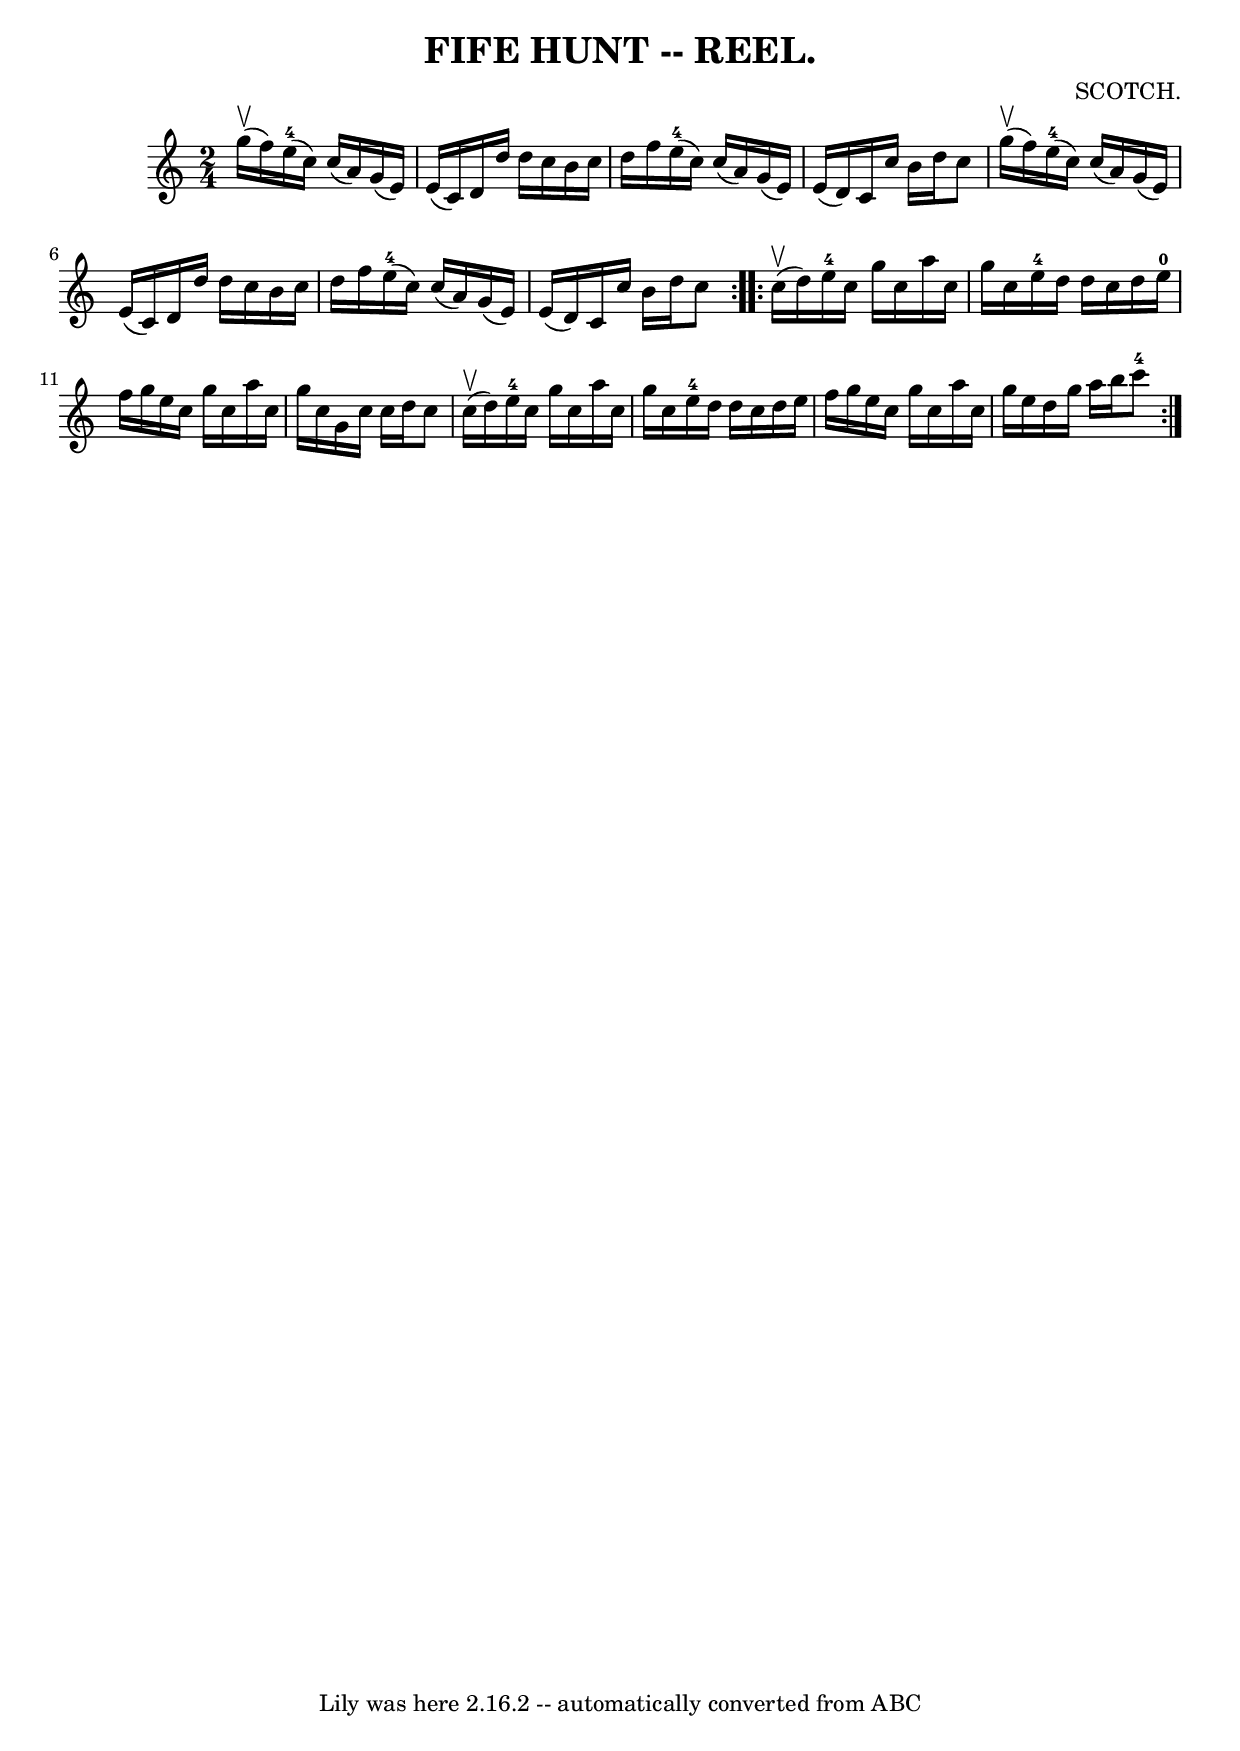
\version "2.16.2"
\include "Mammoth.ily"
\header {
  %% book = "Coles"
  composer = "SCOTCH."
  crossRefNumber = "7"
  footnotes = ""
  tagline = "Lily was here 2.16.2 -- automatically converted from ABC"
  title = "FIFE HUNT -- REEL."

}
voicedefault =  {



  \repeat volta 2 {

    \time 2/4 
    \key c \major
    g''16 (^\upbow f''16) |
    e''16-4(
    c''16) c''16 (a'16) g'16 (e'16) e'16 (c'16)  |
    d'16 d''16 d''16 c''16 b'16 c''16 d''16 f''16   |
    e''16-4(c''16) c''16 (a'16) g'16 (e'16)   
    e'16 (d'16) |
    c'16 c''16 b'16 d''16 c''8 g''16 (^\upbow f''16) |
    e''16-4(c''16) c''16 (a'16) g'16 (e'16) e'16 (c'16) |
    d'16 d''16 d''16    
    c''16 b'16 c''16 d''16 f''16  |
    e''16-4(c''16)  
    c''16 (a'16) g'16 (e'16) e'16 (d'16) |
    c'16    
    c''16 b'16 d''16 c''8  
  }     
  \repeat volta 2 {
    c''16 (^\upbow   
    d''16) |
    e''16-4 c''16 g''16 c''16 a''16 c''16    
    g''16 c''16  |
    e''16-4 d''16 d''16 c''16 d''16    
    e''16-0 f''16 g''16  |
    e''16 c''16 g''16 c''16    
    a''16 c''16 g''16 c''16  |
    g'16 c''16 c''16 d''16    
    c''8 c''16 (^\upbow d''16) |
    e''16-4 c''16 g''16 
    c''16 a''16 c''16 g''16 c''16  |
    e''16-4 d''16    
    d''16 c''16 d''16 e''16 f''16 g''16  |
    e''16 c''16   
    g''16 c''16 a''16 c''16 g''16 e''16  |
    d''16 g''16  
    a''16 b''16 c'''8-4 
  }   

}

\score{
  <<

    \context Staff="default"
    {
      \voicedefault 
      
    }

  >>
  \layout {
    
  }
  \midi {
  }

}
